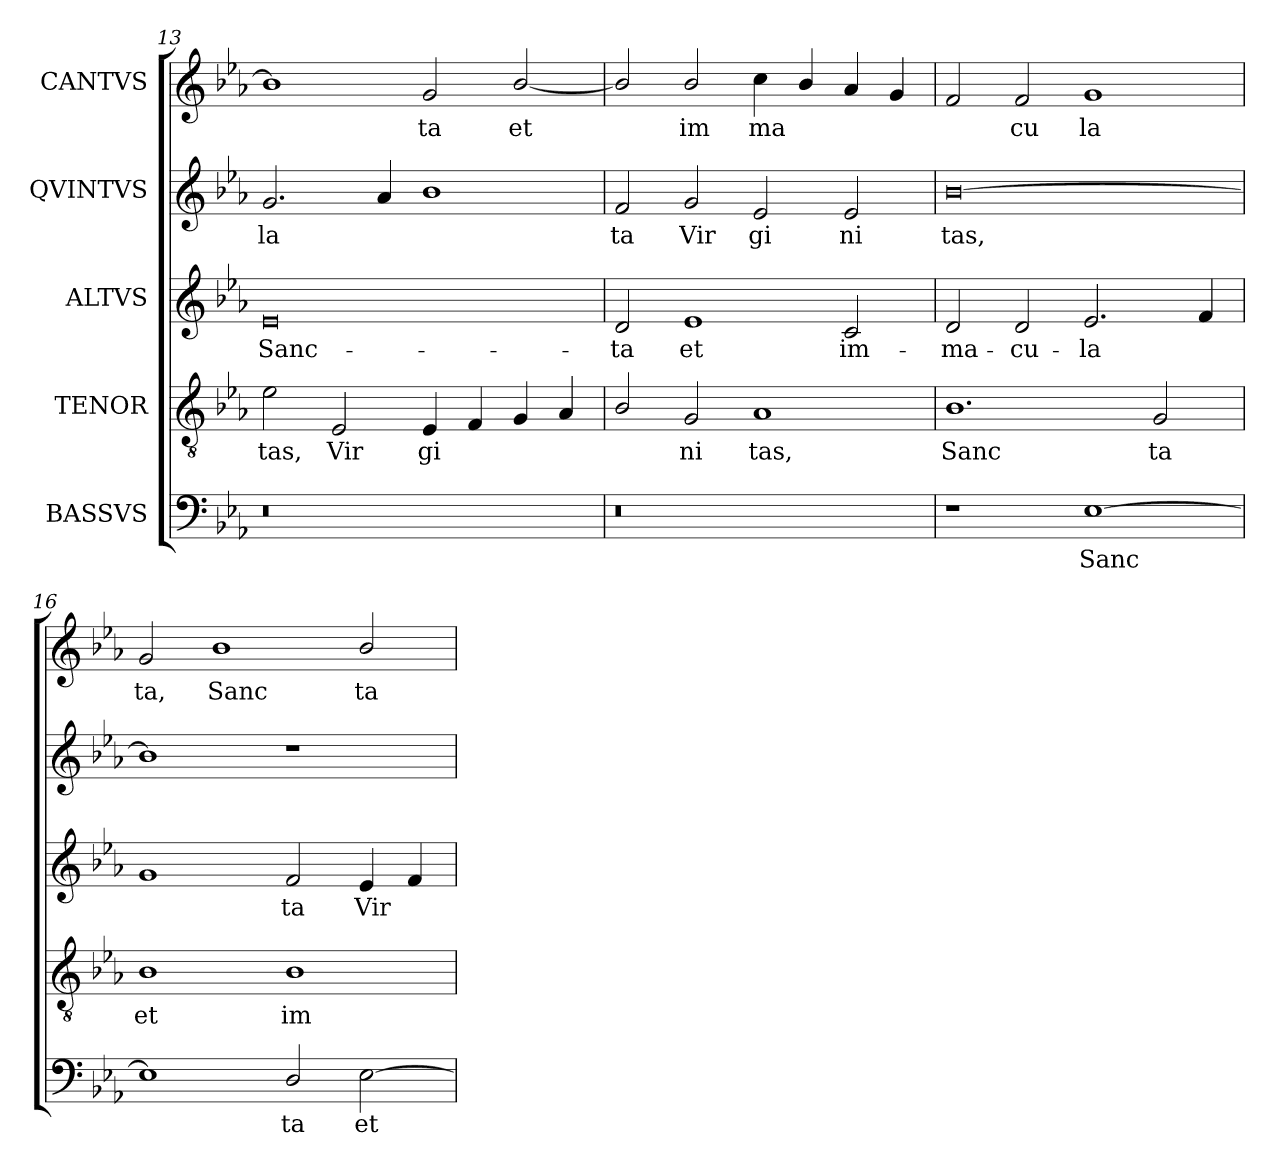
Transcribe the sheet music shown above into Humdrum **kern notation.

**kern	**text	**kern	**text	**kern	**text	**kern	**text	**kern	**text
*part5	*part5	*part4	*part4	*part3	*part3	*part2	*part2	*part1	*part1
*staff5	*staff5	*staff4	*staff4	*staff3	*staff3	*staff2	*staff2	*staff1	*staff1
*I"BASSVS	*	*I"TENOR	*	*I"ALTVS	*	*I"QVINTVS	*	*I"CANTVS	*
*clefF4	*	*clefGv2	*	*clefG2	*	*clefG2	*	*clefG2	*
*k[b-e-a-]	*	*k[b-e-a-]	*	*k[b-e-a-]	*	*k[b-e-a-]	*	*k[b-e-a-]	*
*E-:	*	*E-:	*	*E-:	*	*E-:	*	*E-:	*
=13	=13	=13	=13	=13	=13	=13	=13	=13	=13
!	!	!	!LO:LY:b:cj	!	!LO:LY:b:cj	!	!LO:LY:b:cj	!	!LO:LY:b:cj
0r	.	2e-\	tas,	0e-	Sanc-	2.g/	la	1b-]	.
!	!	!	!LO:LY:b:cj	!	!	!	!	!	!
.	.	2E-/	Vir	.	.	.	.	.	.
!	!	!	!	!	!	!	!LO:LY:b:cj	!	!
.	.	.	.	.	.	4a-/	.	.	.
!	!	!	!LO:LY:b:cj	!	!	!	!LO:LY:b:cj	!	!LO:LY:b:cj
.	.	4E-/	gi	.	.	1b-	.	2g/	ta
!	!	!	!LO:LY:b:cj	!	!	!	!	!	!
.	.	4F/	.	.	.	.	.	.	.
!	!	!	!LO:LY:b:cj	!	!	!	!	!	!LO:LY:b:cj
.	.	4G/	.	.	.	.	.	[<2b-/	et
!	!	!	!LO:LY:b:cj	!	!	!	!	!	!
.	.	4A-/	.	.	.	.	.	.	.
=14	=14	=14	=14	=14	=14	=14	=14	=14	=14
!	!	!	!LO:LY:b:cj	!	!LO:LY:b:cj	!	!LO:LY:b:cj	!	!LO:LY:b:cj
0r	.	2B-/	.	2d/	-ta	2f/	ta	2b-/]	.
!	!	!	!LO:LY:b:cj	!	!LO:LY:b:cj	!	!LO:LY:b:cj	!	!LO:LY:b:cj
.	.	2G/	ni	1e-	et	2g/	Vir	2b-/	im
!	!	!	!LO:LY:b:cj	!	!	!	!LO:LY:b:cj	!	!LO:LY:b:cj
.	.	1A-	tas,	.	.	2e-/	gi	4cc\	ma
!	!	!	!	!	!	!	!	!	!LO:LY:b:cj
.	.	.	.	.	.	.	.	4b-/	.
!	!	!	!	!	!LO:LY:b:cj	!	!LO:LY:b:cj	!	!LO:LY:b:cj
.	.	.	.	2c/	im-	2e-/	ni	4a-/	.
!	!	!	!	!	!	!	!	!	!LO:LY:b:cj
.	.	.	.	.	.	.	.	4g/	.
=15	=15	=15	=15	=15	=15	=15	=15	=15	=15
!	!	!	!LO:LY:b:cj	!	!LO:LY:b:cj	!	!LO:LY:b:cj	!	!LO:LY:b:cj
1r	.	1.B-	Sanc	2d/	-ma-	[>0b-	tas,	2f/	.
!	!	!	!	!	!LO:LY:b:cj	!	!	!	!LO:LY:b:cj
.	.	.	.	2d/	-cu-	.	.	2f/	cu
!	!LO:LY:b:cj	!	!	!	!LO:LY:b:cj	!	!	!	!LO:LY:b:cj
[>1E-	Sanc	.	.	2.e-/	-la-	.	.	1g	la
!	!	!	!LO:LY:b:cj	!	!	!	!	!	!
.	.	2G/	ta	.	.	.	.	.	.
!	!	!	!	!	!LO:LY:b:cj	!	!	!	!
.	.	.	.	4f/	--	.	.	.	.
=16	=16	=16	=16	=16	=16	=16	=16	=16	=16
!	!LO:LY:b:cj	!	!LO:LY:b:cj	!	!LO:LY:b:cj	!	!LO:LY:b:cj	!	!LO:LY:b:cj
1E-]	.	1B-	et	1g	--	1b-]	.	2g/	ta,
!	!	!	!	!	!	!	!	!	!LO:LY:b:cj
.	.	.	.	.	.	.	.	1b-	Sanc
!	!LO:LY:b:cj	!	!LO:LY:b:cj	!	!LO:LY:b:cj	!	!	!	!
2D/	ta	1B-	im	2f/	-ta	1r	.	.	.
!	!LO:LY:b:cj	!	!	!	!LO:LY:b:cj	!	!	!	!LO:LY:b:cj
[>2E-\	et	.	.	4e-/	Vir-	.	.	2b-/	ta
!	!	!	!	!	!LO:LY:b:cj	!	!	!	!
.	.	.	.	4f/	--	.	.	.	.
=	=	=	=	=	=	=	=	=	=
*-	*-	*-	*-	*-	*-	*-	*-	*-	*-
